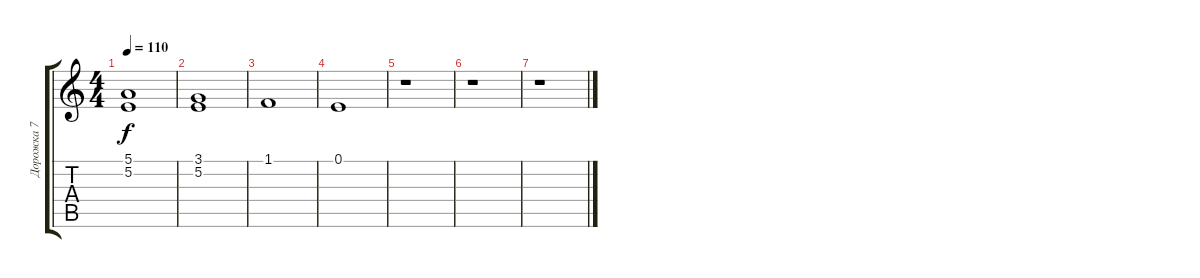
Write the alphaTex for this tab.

\track ("Дорожка 7" "Дорожка 7") {instrument choiraahs}
\staff {score tabs}
\tuning (E4 B3 G3 D3 A2 E2) {hide}
\ts (4 4)
\tempo 110
\clef g2
\ks c
(5.1 5.2).1{dy f} |
(3.1 5.2).1 |
1.1.1 |
0.1.1 |
r.1 |
r.1 |
r.1
